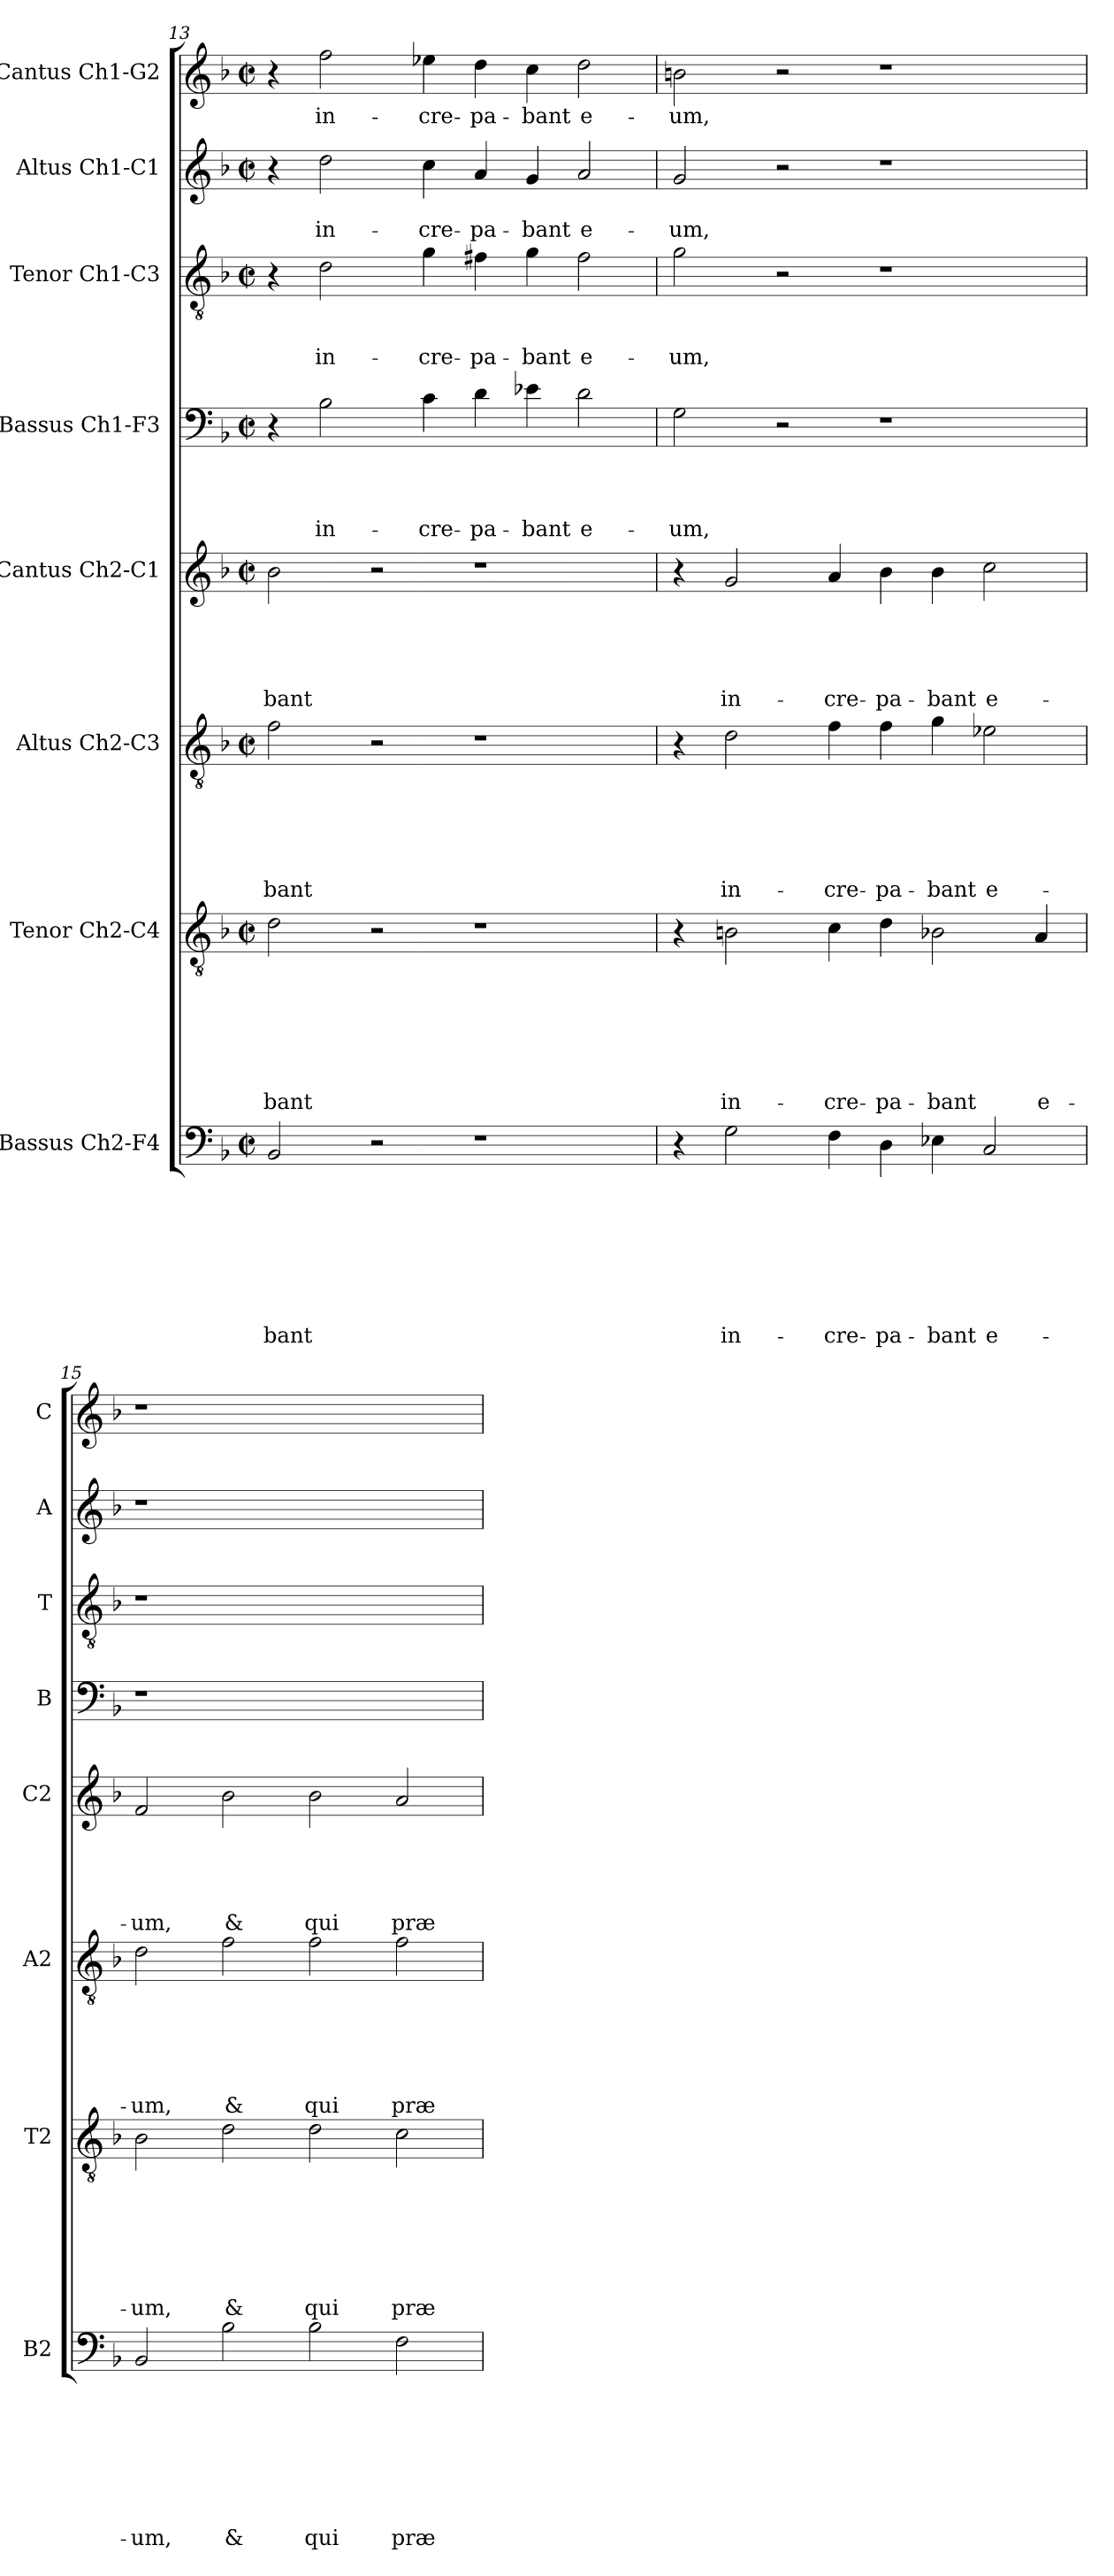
**kern	**text	**text	**text	**text	**text	**text	**text	**text	**kern	**text	**text	**text	**text	**text	**text	**text	**kern	**text	**text	**text	**text	**text	**text	**kern	**text	**text	**text	**text	**text	**kern	**text	**text	**text	**text	**kern	**text	**text	**text	**kern	**text	**text	**kern	**text
*part8	*part8	*part8	*part8	*part8	*part8	*part8	*part8	*part8	*part7	*part7	*part7	*part7	*part7	*part7	*part7	*part7	*part6	*part6	*part6	*part6	*part6	*part6	*part6	*part5	*part5	*part5	*part5	*part5	*part5	*part4	*part4	*part4	*part4	*part4	*part3	*part3	*part3	*part3	*part2	*part2	*part2	*part1	*part1
*staff8	*staff8	*staff8	*staff8	*staff8	*staff8	*staff8	*staff8	*staff8	*staff7	*staff7	*staff7	*staff7	*staff7	*staff7	*staff7	*staff7	*staff6	*staff6	*staff6	*staff6	*staff6	*staff6	*staff6	*staff5	*staff5	*staff5	*staff5	*staff5	*staff5	*staff4	*staff4	*staff4	*staff4	*staff4	*staff3	*staff3	*staff3	*staff3	*staff2	*staff2	*staff2	*staff1	*staff1
*I"Bassus Ch2-F4	*	*	*	*	*	*	*	*	*I"Tenor Ch2-C4	*	*	*	*	*	*	*	*I"Altus Ch2-C3	*	*	*	*	*	*	*I"Cantus Ch2-C1	*	*	*	*	*	*I"Bassus Ch1-F3	*	*	*	*	*I"Tenor Ch1-C3	*	*	*	*I"Altus Ch1-C1	*	*	*I"Cantus Ch1-G2	*
*I'B2	*	*	*	*	*	*	*	*	*I'T2	*	*	*	*	*	*	*	*I'A2	*	*	*	*	*	*	*I'C2	*	*	*	*	*	*I'B	*	*	*	*	*I'T	*	*	*	*I'A	*	*	*I'C	*
*clefF4	*	*	*	*	*	*	*	*	*clefGv2	*	*	*	*	*	*	*	*clefGv2	*	*	*	*	*	*	*clefG2	*	*	*	*	*	*clefF4	*	*	*	*	*clefGv2	*	*	*	*clefG2	*	*	*clefG2	*
*k[b-]	*	*	*	*	*	*	*	*	*k[b-]	*	*	*	*	*	*	*	*k[b-]	*	*	*	*	*	*	*k[b-]	*	*	*	*	*	*k[b-]	*	*	*	*	*k[b-]	*	*	*	*k[b-]	*	*	*k[b-]	*
*F:	*	*	*	*	*	*	*	*	*F:	*	*	*	*	*	*	*	*F:	*	*	*	*	*	*	*F:	*	*	*	*	*	*F:	*	*	*	*	*F:	*	*	*	*F:	*	*	*F:	*
*M2/2	*	*	*	*	*	*	*	*	*M2/2	*	*	*	*	*	*	*	*M2/2	*	*	*	*	*	*	*M2/2	*	*	*	*	*	*M2/2	*	*	*	*	*M2/2	*	*	*	*M2/2	*	*	*M2/2	*
*met(c|)	*	*	*	*	*	*	*	*	*met(c|)	*	*	*	*	*	*	*	*met(c|)	*	*	*	*	*	*	*met(c|)	*	*	*	*	*	*met(c|)	*	*	*	*	*met(c|)	*	*	*	*met(c|)	*	*	*met(c|)	*
=13	=13	=13	=13	=13	=13	=13	=13	=13	=13	=13	=13	=13	=13	=13	=13	=13	=13	=13	=13	=13	=13	=13	=13	=13	=13	=13	=13	=13	=13	=13	=13	=13	=13	=13	=13	=13	=13	=13	=13	=13	=13	=13	=13
!	!	!	!	!	!	!	!	!LO:LY:b	!	!	!	!	!	!	!	!LO:LY:b	!	!	!	!	!	!	!LO:LY:b	!	!	!	!	!	!LO:LY:b	!	!	!	!	!	!	!	!	!	!	!	!	!	!
2BB-/	.	.	.	.	.	.	.	-bant	2d\	.	.	.	.	.	.	-bant	2f\	.	.	.	.	.	-bant	2b-\	.	.	.	.	-bant	4r	.	.	.	.	4r	.	.	.	4r	.	.	4r	.
!	!	!	!	!	!	!	!	!	!	!	!	!	!	!	!	!	!	!	!	!	!	!	!	!	!	!	!	!	!	!	!	!	!	!LO:LY:b	!	!	!	!LO:LY:b	!	!	!LO:LY:b	!	!LO:LY:b
.	.	.	.	.	.	.	.	.	.	.	.	.	.	.	.	.	.	.	.	.	.	.	.	.	.	.	.	.	.	2B-\	.	.	.	in-	2d\	.	.	in-	2dd\	.	in-	2ff\	in-
2r	.	.	.	.	.	.	.	.	2r	.	.	.	.	.	.	.	2r	.	.	.	.	.	.	2r	.	.	.	.	.	.	.	.	.	.	.	.	.	.	.	.	.	.	.
!	!	!	!	!	!	!	!	!	!	!	!	!	!	!	!	!	!	!	!	!	!	!	!	!	!	!	!	!	!	!	!	!	!	!LO:LY:b	!	!	!	!LO:LY:b	!	!	!LO:LY:b	!	!LO:LY:b
.	.	.	.	.	.	.	.	.	.	.	.	.	.	.	.	.	.	.	.	.	.	.	.	.	.	.	.	.	.	4c\	.	.	.	-cre-	4g\	.	.	-cre-	4cc\	.	-cre-	4ee-X\	-cre-
!	!	!	!	!	!	!	!	!	!	!	!	!	!	!	!	!	!	!	!	!	!	!	!	!	!	!	!	!	!	!	!	!	!	!LO:LY:b	!	!	!	!LO:LY:b	!	!	!LO:LY:b	!	!LO:LY:b
1r	.	.	.	.	.	.	.	.	1r	.	.	.	.	.	.	.	1r	.	.	.	.	.	.	1r	.	.	.	.	.	4d\	.	.	.	-pa-	4f#X\	.	.	-pa-	4a/	.	-pa-	4dd\	-pa-
!	!	!	!	!	!	!	!	!	!	!	!	!	!	!	!	!	!	!	!	!	!	!	!	!	!	!	!	!	!	!	!	!	!	!LO:LY:b	!	!	!	!LO:LY:b	!	!	!LO:LY:b	!	!LO:LY:b
.	.	.	.	.	.	.	.	.	.	.	.	.	.	.	.	.	.	.	.	.	.	.	.	.	.	.	.	.	.	4e-X\	.	.	.	-bant	4g\	.	.	-bant	4g/	.	-bant	4cc\	-bant
!	!	!	!	!	!	!	!	!	!	!	!	!	!	!	!	!	!	!	!	!	!	!	!	!	!	!	!	!	!	!	!	!	!	!LO:LY:b	!	!	!	!LO:LY:b	!	!	!LO:LY:b	!	!LO:LY:b
.	.	.	.	.	.	.	.	.	.	.	.	.	.	.	.	.	.	.	.	.	.	.	.	.	.	.	.	.	.	2d\	.	.	.	e-	2f#\	.	.	e-	2a/	.	e-	2dd\	e-
=14	=14	=14	=14	=14	=14	=14	=14	=14	=14	=14	=14	=14	=14	=14	=14	=14	=14	=14	=14	=14	=14	=14	=14	=14	=14	=14	=14	=14	=14	=14	=14	=14	=14	=14	=14	=14	=14	=14	=14	=14	=14	=14	=14
!	!	!	!	!	!	!	!	!	!	!	!	!	!	!	!	!	!	!	!	!	!	!	!	!	!	!	!	!	!	!	!	!	!	!LO:LY:b	!	!	!	!LO:LY:b	!	!	!LO:LY:b	!	!LO:LY:b
4r	.	.	.	.	.	.	.	.	4r	.	.	.	.	.	.	.	4r	.	.	.	.	.	.	4r	.	.	.	.	.	2G\	.	.	.	-um,	2g\	.	.	-um,	2g/	.	-um,	2bn\	-um,
!	!	!	!	!	!	!	!	!LO:LY:b	!	!	!	!	!	!	!	!LO:LY:b	!	!	!	!	!	!	!LO:LY:b	!	!	!	!	!	!LO:LY:b	!	!	!	!	!	!	!	!	!	!	!	!	!	!
2G\	.	.	.	.	.	.	.	in-	2Bn\	.	.	.	.	.	.	in-	2d\	.	.	.	.	.	in-	2g/	.	.	.	.	in-	.	.	.	.	.	.	.	.	.	.	.	.	.	.
.	.	.	.	.	.	.	.	.	.	.	.	.	.	.	.	.	.	.	.	.	.	.	.	.	.	.	.	.	.	2r	.	.	.	.	2r	.	.	.	2r	.	.	2r	.
!	!	!	!	!	!	!	!	!LO:LY:b	!	!	!	!	!	!	!	!LO:LY:b	!	!	!	!	!	!	!LO:LY:b	!	!	!	!	!	!LO:LY:b	!	!	!	!	!	!	!	!	!	!	!	!	!	!
4F\	.	.	.	.	.	.	.	-cre-	4c\	.	.	.	.	.	.	-cre-	4f\	.	.	.	.	.	-cre-	4a/	.	.	.	.	-cre-	.	.	.	.	.	.	.	.	.	.	.	.	.	.
!	!	!	!	!	!	!	!	!LO:LY:b	!	!	!	!	!	!	!	!LO:LY:b	!	!	!	!	!	!	!LO:LY:b	!	!	!	!	!	!LO:LY:b	!	!	!	!	!	!	!	!	!	!	!	!	!	!
4D\	.	.	.	.	.	.	.	-pa-	4d\	.	.	.	.	.	.	-pa-	4f\	.	.	.	.	.	-pa-	4b-\	.	.	.	.	-pa-	1r	.	.	.	.	1r	.	.	.	1r	.	.	1r	.
!	!	!	!	!	!	!	!	!LO:LY:b	!	!	!	!	!	!	!	!LO:LY:b	!	!	!	!	!	!	!LO:LY:b	!	!	!	!	!	!LO:LY:b	!	!	!	!	!	!	!	!	!	!	!	!	!	!
4E-X\	.	.	.	.	.	.	.	-bant	2B-X\	.	.	.	.	.	.	-bant	4g\	.	.	.	.	.	-bant	4b-\	.	.	.	.	-bant	.	.	.	.	.	.	.	.	.	.	.	.	.	.
!	!	!	!	!	!	!	!	!LO:LY:b	!	!	!	!	!	!	!	!	!	!	!	!	!	!	!LO:LY:b	!	!	!	!	!	!LO:LY:b	!	!	!	!	!	!	!	!	!	!	!	!	!	!
2C/	.	.	.	.	.	.	.	e-	.	.	.	.	.	.	.	.	2e-X\	.	.	.	.	.	e-	2cc\	.	.	.	.	e-	.	.	.	.	.	.	.	.	.	.	.	.	.	.
!	!	!	!	!	!	!	!	!	!	!	!	!	!	!	!	!LO:LY:b	!	!	!	!	!	!	!	!	!	!	!	!	!	!	!	!	!	!	!	!	!	!	!	!	!	!	!
.	.	.	.	.	.	.	.	.	4A/	.	.	.	.	.	.	e-	.	.	.	.	.	.	.	.	.	.	.	.	.	.	.	.	.	.	.	.	.	.	.	.	.	.	.
=15	=15	=15	=15	=15	=15	=15	=15	=15	=15	=15	=15	=15	=15	=15	=15	=15	=15	=15	=15	=15	=15	=15	=15	=15	=15	=15	=15	=15	=15	=15	=15	=15	=15	=15	=15	=15	=15	=15	=15	=15	=15	=15	=15
!	!	!	!	!	!	!	!	!LO:LY:b	!	!	!	!	!	!	!	!LO:LY:b	!	!	!	!	!	!	!LO:LY:b	!	!	!	!	!	!LO:LY:b	!	!	!	!	!	!	!	!	!	!	!	!	!	!
2BB-/	.	.	.	.	.	.	.	-um,	2B-\	.	.	.	.	.	.	-um,	2d\	.	.	.	.	.	-um,	2f/	.	.	.	.	-um,	1r	.	.	.	.	1r	.	.	.	1r	.	.	1r	.
!	!	!	!	!	!	!	!	!LO:LY:b	!	!	!	!	!	!	!	!LO:LY:b	!	!	!	!	!	!	!LO:LY:b	!	!	!	!	!	!LO:LY:b	!	!	!	!	!	!	!	!	!	!	!	!	!	!
2B-\	.	.	.	.	.	.	.	&	2d\	.	.	.	.	.	.	&	2f\	.	.	.	.	.	&	2b-\	.	.	.	.	&	.	.	.	.	.	.	.	.	.	.	.	.	.	.
!	!	!	!	!	!	!	!	!LO:LY:b	!	!	!	!	!	!	!	!LO:LY:b	!	!	!	!	!	!	!LO:LY:b	!	!	!	!	!	!LO:LY:b	!	!	!	!	!	!	!	!	!	!	!	!	!	!
2B-\	.	.	.	.	.	.	.	qui	2d\	.	.	.	.	.	.	qui	2f\	.	.	.	.	.	qui	2b-\	.	.	.	.	qui	1ryy	.	.	.	.	1ryy	.	.	.	1ryy	.	.	1ryy	.
!	!	!	!	!	!	!	!	!LO:LY:b	!	!	!	!	!	!	!	!LO:LY:b	!	!	!	!	!	!	!LO:LY:b	!	!	!	!	!	!LO:LY:b	!	!	!	!	!	!	!	!	!	!	!	!	!	!
2F\	.	.	.	.	.	.	.	præ-	2c\	.	.	.	.	.	.	præ-	2f\	.	.	.	.	.	præ-	2a/	.	.	.	.	præ-	.	.	.	.	.	.	.	.	.	.	.	.	.	.
=	=	=	=	=	=	=	=	=	=	=	=	=	=	=	=	=	=	=	=	=	=	=	=	=	=	=	=	=	=	=	=	=	=	=	=	=	=	=	=	=	=	=	=
*-	*-	*-	*-	*-	*-	*-	*-	*-	*-	*-	*-	*-	*-	*-	*-	*-	*-	*-	*-	*-	*-	*-	*-	*-	*-	*-	*-	*-	*-	*-	*-	*-	*-	*-	*-	*-	*-	*-	*-	*-	*-	*-	*-
